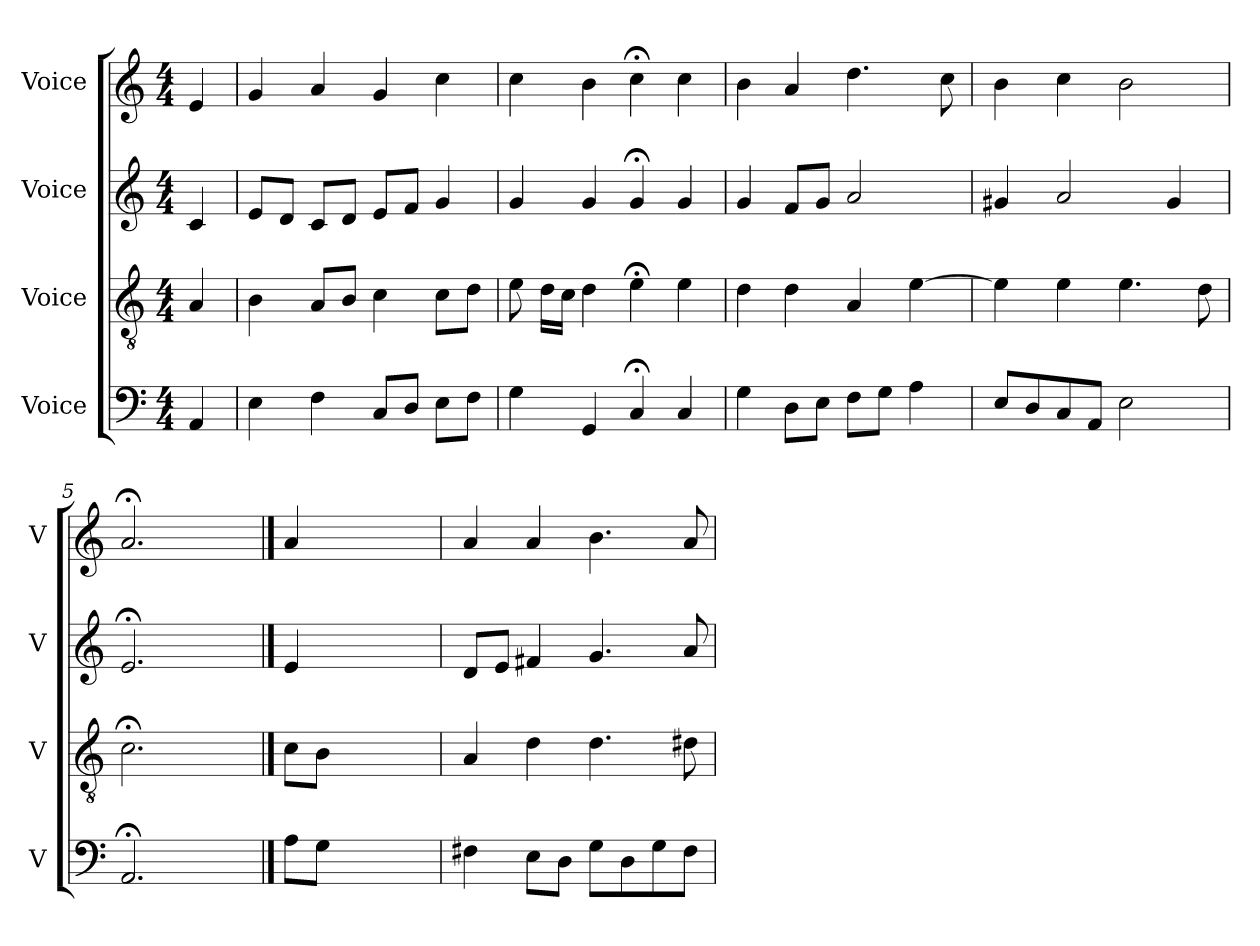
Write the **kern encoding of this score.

**kern	**kern	**kern	**kern
*part4	*part3	*part2	*part1
*staff4	*staff3	*staff2	*staff1
*I"Voice	*I"Voice	*I"Voice	*I"Voice
*I'V	*I'V	*I'V	*I'V
*clefF4	*clefGv2	*clefG2	*clefG2
*k[]	*k[]	*k[]	*k[]
*M4/4	*M4/4	*M4/4	*M4/4
*MM100	*MM100	*MM100	*MM100
=	=	=	=
4AA/	4A/	4c/	4e/
=1	=1	=1	=1
4E\	4B\	8e/L	4g/
.	.	8d/J	.
4F\	8A/L	8c/L	4a/
.	8B/J	8d/J	.
8C/L	4c\	8e/L	4g/
8D/J	.	8f/J	.
8E\L	8c\L	4g/	4cc\
8F\J	8d\J	.	.
=2	=2	=2	=2
4G\	8e\	4g/	4cc\
.	16d\LL	.	.
.	16c\JJ	.	.
4GG/	4d\	4g/	4b\
4C;/	4e;\	4g;/	4cc;\
4C/	4e\	4g/	4cc\
=3	=3	=3	=3
4G\	4d\	4g/	4b\
8D\L	4d\	8f/L	4a/
8E\J	.	8g/J	.
8F\L	4A/	2a/	4.dd\
8G\J	.	.	.
4A\	[4e\	.	.
.	.	.	8cc\
=4	=4	=4	=4
8E/L	4e\]	4g#X/	4b\
8D/	.	.	.
8C/	4e\	2a/	4cc\
8AA/J	.	.	.
2E\	4.e\	.	2b\
.	.	4g#/	.
.	8d\	.	.
!!LO:LB:g=z
=5	=5	=5	=5
2.AA;/	2.c;\	2.e;/	2.a;/
4ryy	4ryy	4ryy	4ryy
==	==	==	==
8A\L	8c\L	4e/	4a/
8G\J	8B\J	.	.
2.ryy	2.ryy	2.ryy	2.ryy
=6	=6	=6	=6
4F#X\	4A/	8d/L	4a/
.	.	8e/J	.
8E\L	4d\	4f#X/	4a/
8D\J	.	.	.
8G\L	4.d\	4.g/	4.b\
8D\	.	.	.
8G\	.	.	.
8F#\J	8d#X\	8a/	8a/
=	=	=	=
*-	*-	*-	*-
